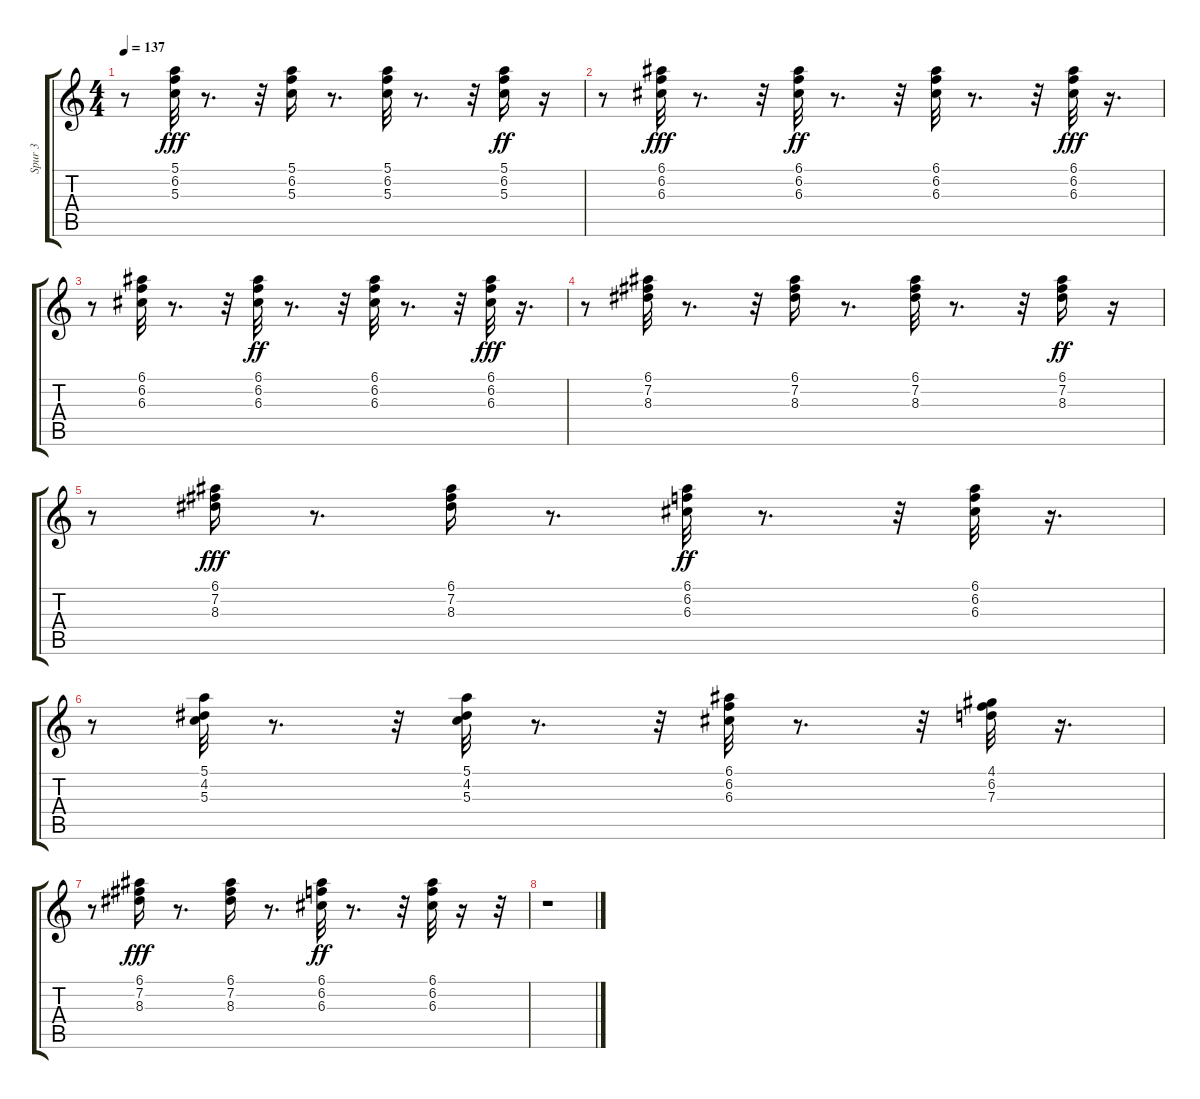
\track ("Spur 3" "Spur 3") {instrument acousticguitarnylon}
\staff {score tabs}
\tuning (E4 B3 G3 D3 A2 E2) {hide}
\ts (4 4)
\tempo 137
\clef g2
\ks c
r.8{dy ff} (5.1 6.2 5.3).32{dy fff} r.8{d} r.32 (5.1 6.2 5.3).16 r.8{d} (5.1 6.2 5.3).32 r.8{d} r.32 (5.1 6.2 5.3).16{dy ff} r.16 |
r.8 (6.1 6.2 6.3).32{dy fff} r.8{d} r.32 (6.1 6.2 6.3).32{dy ff} r.8{d} r.32 (6.1 6.2 6.3).32 r.8{d} r.32 (6.1 6.2 6.3).32{dy fff} r.16{d} |
r.8 (6.1 6.2 6.3).32 r.8{d} r.32 (6.1 6.2 6.3).32{dy ff} r.8{d} r.32 (6.1 6.2 6.3).32 r.8{d} r.32 (6.1 6.2 6.3).32{dy fff} r.16{d} |
r.8 (6.1 7.2 8.3).32 r.8{d} r.32 (6.1 7.2 8.3).16 r.8{d} (6.1 7.2 8.3).32 r.8{d} r.32 (6.1 7.2 8.3).16{dy ff} r.16 |
r.8 (6.1 7.2 8.3).16{dy fff} r.8{d} (6.1 7.2 8.3).16 r.8{d} (6.1 6.2 6.3).32{dy ff} r.8{d} r.32 (6.1 6.2 6.3).32 r.16{d} |
r.8 (5.1 4.2 5.3).32 r.8{d} r.32 (5.1 4.2 5.3).32 r.8{d} r.32 (6.1 6.2 6.3).32 r.8{d} r.32 (4.1 6.2 7.3).32 r.16{d} |
r.8 (6.1 7.2 8.3).16{dy fff} r.8{d} (6.1 7.2 8.3).16 r.8{d} (6.1 6.2 6.3).32{dy ff} r.8{d} r.32 (6.1 6.2 6.3).32 r.16 r.32 |
r.1
